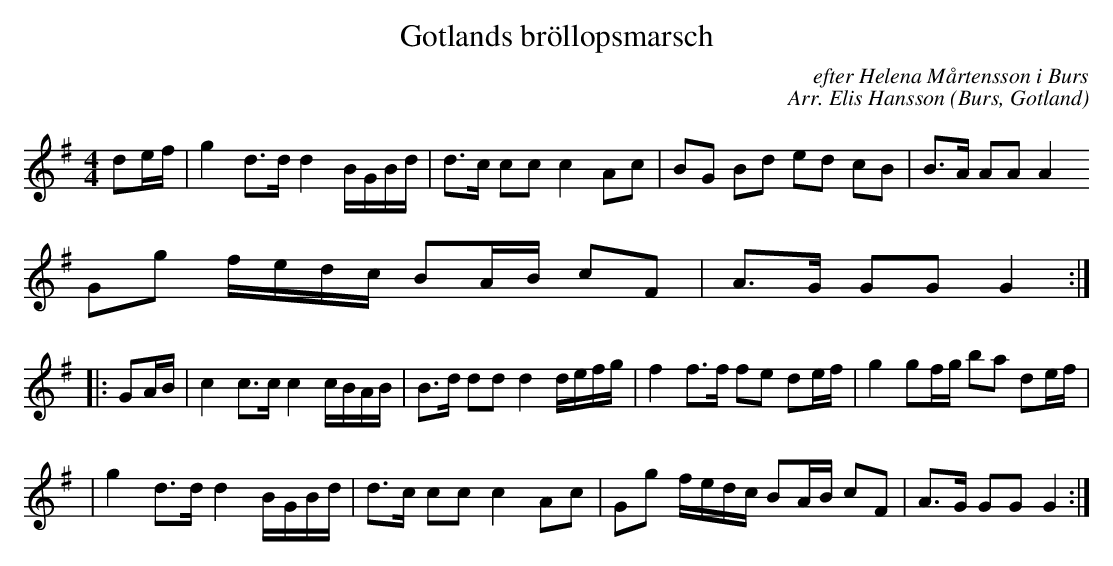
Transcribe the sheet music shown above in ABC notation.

X:1
T: Gotlands bröllopsmarsch
O: Burs, Gotland
C: efter Helena Mårtensson i Burs
C: Arr. Elis Hansson
M: 4/4
L: 1/16
K: G
V: 1
d2ef \
| g4 d3d d4 BGBd | d3c c2c2 c4 A2c2 | B2G2 B2d2 e2d2 c2B2 | B3A A2A2 A4
G2g2 fedc B2AB c2F2 | A3G G2G2 G4 :|
|: G2AB \
| c4 c3c c4 cBAB | B3d d2d2 d4 defg \
| f4 f3f f2e2 d2ef | g4 g2fg b2a2 d2ef |
| g4 d3d d4 BGBd | d3c c2c2 c4 A2c2 \
| G2g2 fedc B2AB c2F2 | A3G G2G2 G4 :|
